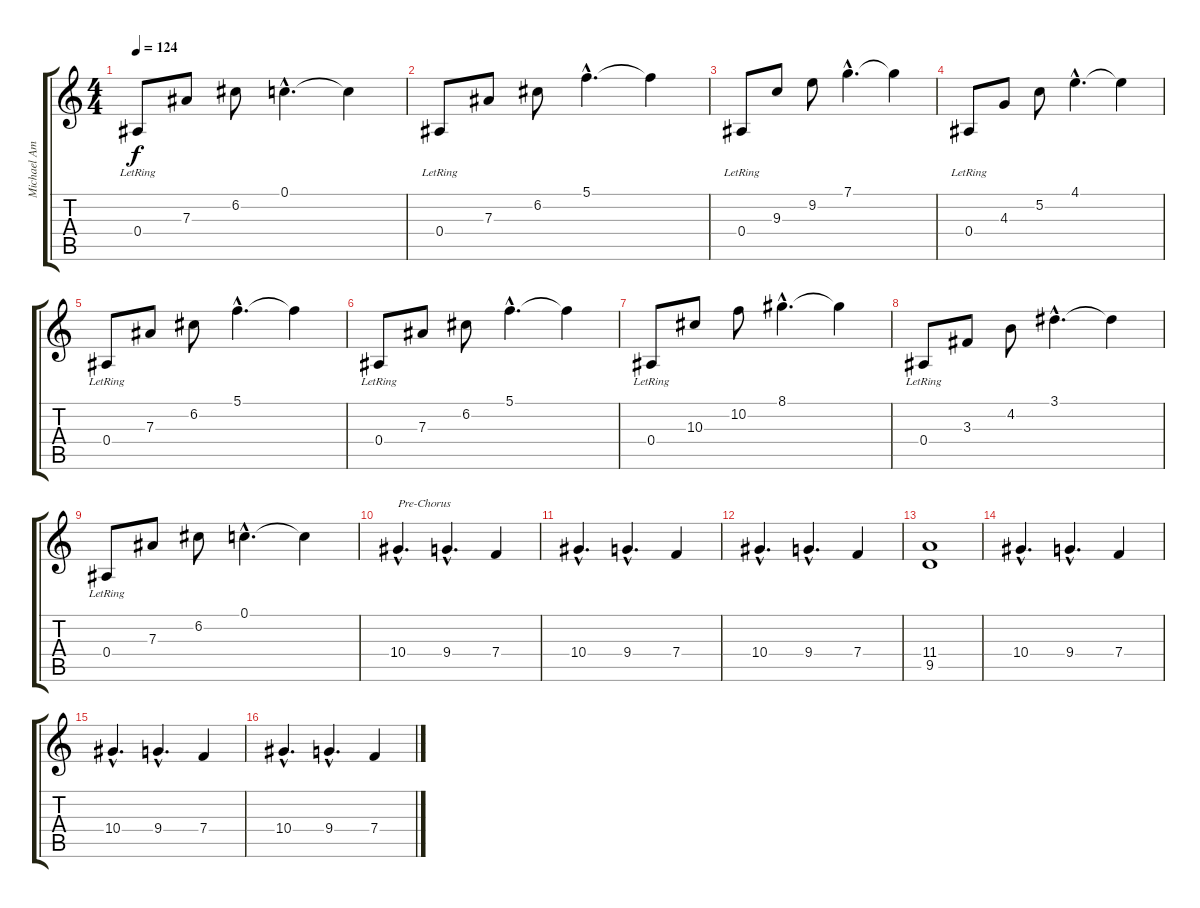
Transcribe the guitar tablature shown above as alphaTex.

\track ("Michael Amott" "Michael Am") {instrument distortionguitar}
\staff {score tabs}
\tuning (C4 G3 Eb3 Bb2 F2 C2) {hide}
\ts (4 4)
\tempo 124
\clef g2
\ks c
0.4{lr}.8{dy f} 7.3.8 6.2.8 0.1{hac}.4{d} 0.1{t}.4 |
0.4{lr}.8{instrument electricguitarclean} 7.3.8 6.2.8 5.1{hac}.4{d} 5.1{t}.4 |
0.4{lr}.8 9.3.8 9.2.8 7.1{hac}.4{d} 7.1{t}.4 |
0.4{lr}.8 4.3.8 5.2.8 4.1{hac}.4{d} 4.1{t}.4 |
0.4{lr}.8 7.3.8 6.2.8 5.1{hac}.4{d} 5.1{t}.4 |
0.4{lr}.8 7.3.8 6.2.8 5.1{hac}.4{d} 5.1{t}.4 |
0.4{lr}.8 10.3.8 10.2.8 8.1{hac}.4{d} 8.1{t}.4 |
0.4{lr}.8 3.3.8 4.2.8 3.1{hac}.4{d} 3.1{t}.4 |
0.4{lr}.8 7.3.8 6.2.8 0.1{hac}.4{d} 0.1{t}.4 |
10.4{hac}.4{d txt "Pre-Chorus" instrument distortionguitar} 9.4{hac}.4{d} 7.4.4 |
10.4{hac}.4{d} 9.4{hac}.4{d} 7.4.4 |
10.4{hac}.4{d} 9.4{hac}.4{d} 7.4.4 |
(11.4 9.5).1 |
10.4{hac}.4{d} 9.4{hac}.4{d} 7.4.4 |
10.4{hac}.4{d} 9.4{hac}.4{d} 7.4.4 |
10.4{hac}.4{d} 9.4{hac}.4{d} 7.4.4
